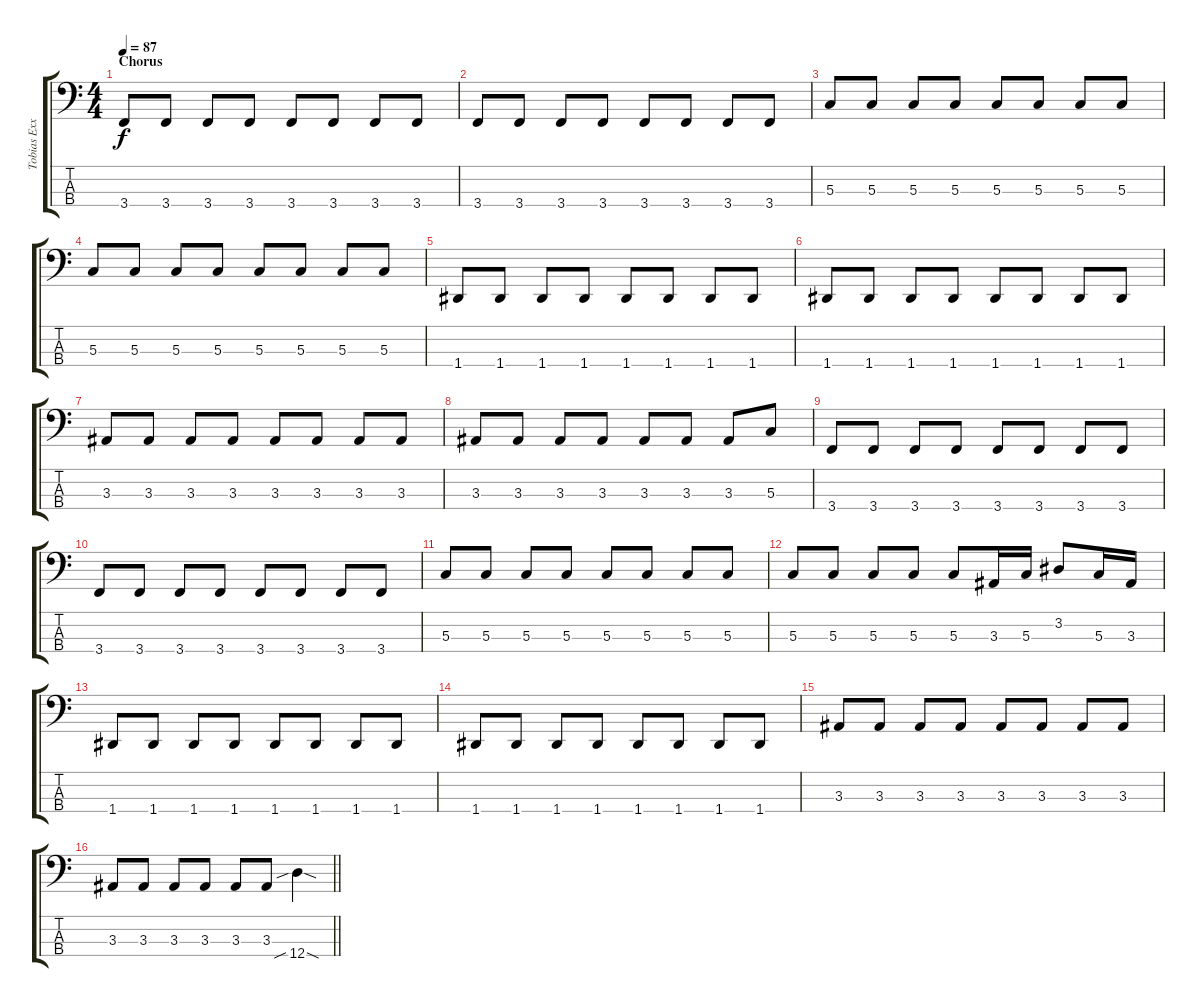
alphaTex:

\track ("Tobias Exxel - Bass" "Tobias Exx") {instrument electricbassfinger}
\staff {score tabs}
\tuning (F2 C2 G1 D1) {hide}
\ts (4 4)
\section ("" "Chorus")
\tempo 87
\clef f4
\ks c
3.4.8{dy f} 3.4.8 3.4.8 3.4.8 3.4.8 3.4.8 3.4.8 3.4.8 |
3.4.8 3.4.8 3.4.8 3.4.8 3.4.8 3.4.8 3.4.8 3.4.8 |
5.3.8 5.3.8 5.3.8 5.3.8 5.3.8 5.3.8 5.3.8 5.3.8 |
5.3.8 5.3.8 5.3.8 5.3.8 5.3.8 5.3.8 5.3.8 5.3.8 |
1.4.8 1.4.8 1.4.8 1.4.8 1.4.8 1.4.8 1.4.8 1.4.8 |
1.4.8 1.4.8 1.4.8 1.4.8 1.4.8 1.4.8 1.4.8 1.4.8 |
3.3.8 3.3.8 3.3.8 3.3.8 3.3.8 3.3.8 3.3.8 3.3.8 |
3.3.8 3.3.8 3.3.8 3.3.8 3.3.8 3.3.8 3.3.8 5.3.8 |
3.4.8 3.4.8 3.4.8 3.4.8 3.4.8 3.4.8 3.4.8 3.4.8 |
3.4.8 3.4.8 3.4.8 3.4.8 3.4.8 3.4.8 3.4.8 3.4.8 |
5.3.8 5.3.8 5.3.8 5.3.8 5.3.8 5.3.8 5.3.8 5.3.8 |
5.3.8 5.3.8 5.3.8 5.3.8 5.3.8 3.3.16 5.3.16 3.2.8 5.3.16 3.3.16 |
1.4.8 1.4.8 1.4.8 1.4.8 1.4.8 1.4.8 1.4.8 1.4.8 |
1.4.8 1.4.8 1.4.8 1.4.8 1.4.8 1.4.8 1.4.8 1.4.8 |
3.3.8 3.3.8 3.3.8 3.3.8 3.3.8 3.3.8 3.3.8 3.3.8 |
\barLineRight lightlight
3.3.8 3.3.8 3.3.8 3.3.8 3.3.8 3.3.8 12.4{sib sod}.4
